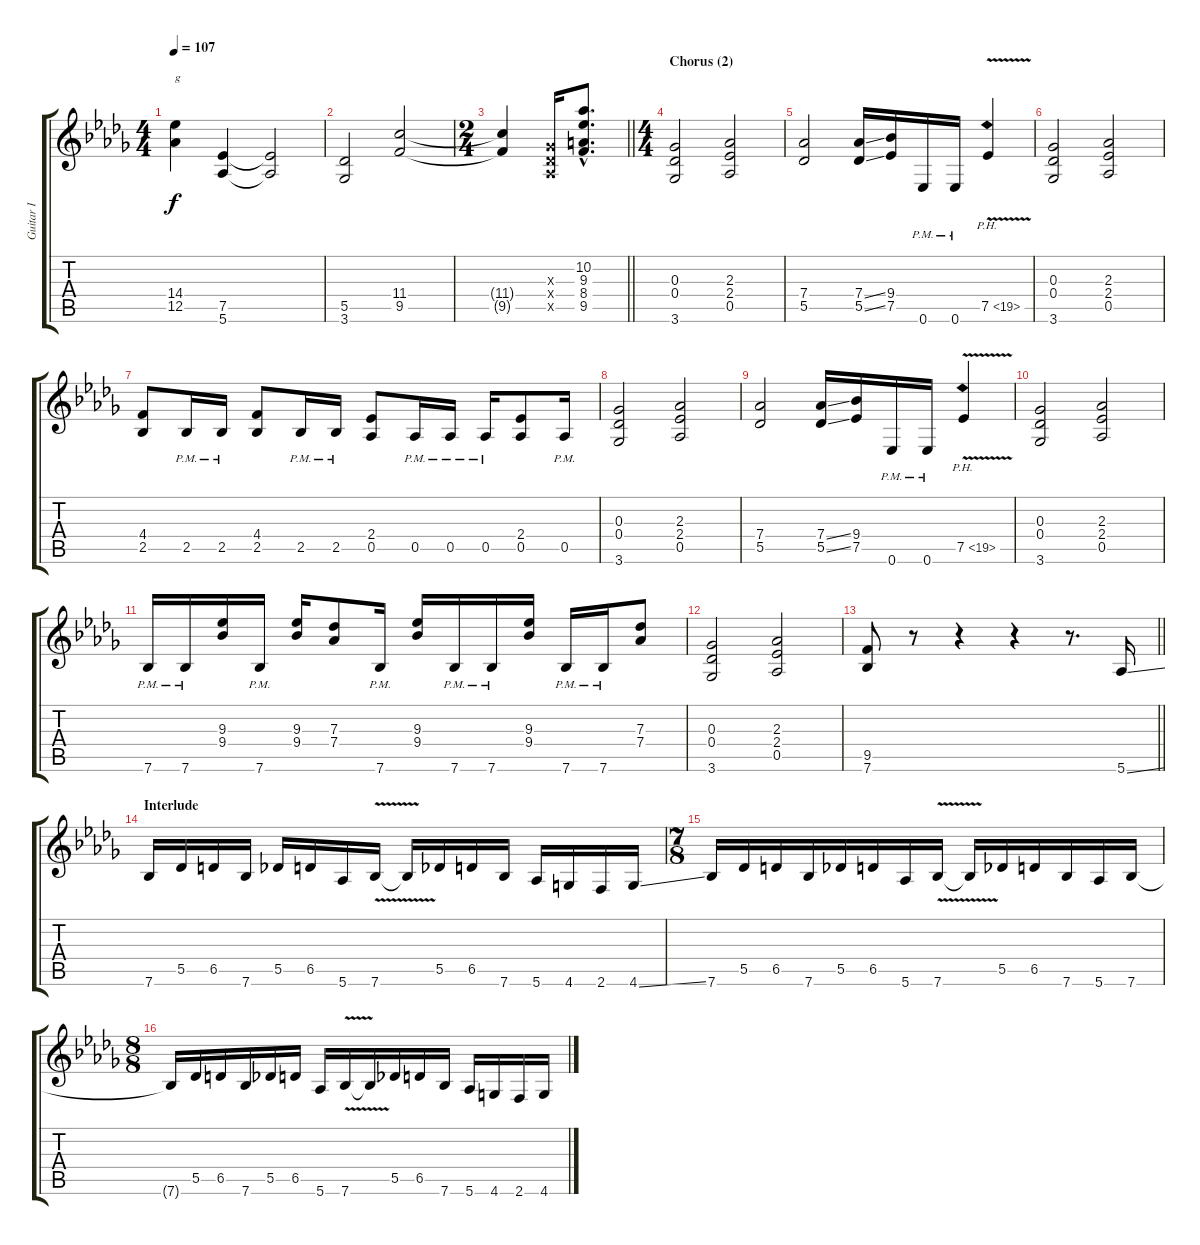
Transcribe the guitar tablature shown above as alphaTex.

\track ("Guitar I" "Guitar I") {instrument distortionguitar}
\staff {score tabs}
\tuning (Eb4 Bb3 Gb3 Db3 Ab2 Eb2) {hide}
\ts (4 4)
\tempo 107
\clef g2
\ks bbminor
(14.4 12.5).4{txt "g" dy f} (7.5 5.6).4 (7.5{t} 5.6{t}).2 |
(5.5 3.6).2 (11.4 9.5).2 |
\ts (2 4)
\barLineRight lightlight
(11.4{t} 9.5{t}).4 (0.3{x} 0.4{x} 0.5{x}).16 (10.2{hac} 9.3{hac} 8.4{hac} 9.5{hac}).8{d} |
\ts (4 4)
\section ("" "Chorus (2)")
(0.3 0.4 3.6).2 (2.3 2.4 0.5).2 |
(7.4 5.5).2 (7.4{ss} 5.5{ss}).16 (9.4 7.5).16 0.6{pm}.16 0.6{pm}.16 7.5{ph 12 v}.4 |
(0.3 0.4 3.6).2 (2.3 2.4 0.5).2 |
(4.4 2.5).8 2.5{pm}.16 2.5{pm}.16 (4.4 2.5).8 2.5{pm}.16 2.5{pm}.16 (2.4 0.5).8 0.5{pm}.16 0.5{pm}.16 0.5{pm}.16 (2.4 0.5).8 0.5{pm}.16 |
(0.3 0.4 3.6).2 (2.3 2.4 0.5).2 |
(7.4 5.5).2 (7.4{ss} 5.5{ss}).16 (9.4 7.5).16 0.6{pm}.16 0.6{pm}.16 7.5{ph 12 v}.4 |
(0.3 0.4 3.6).2 (2.3 2.4 0.5).2 |
7.6{pm}.16 7.6{pm}.16 (9.3 9.4).16 7.6{pm}.16 (9.3 9.4).16 (7.3 7.4).8 7.6{pm}.16 (9.3 9.4).16 7.6{pm}.16 7.6{pm}.16 (9.3 9.4).16 7.6{pm}.16 7.6{pm}.16 (7.3 7.4).8 |
(0.3 0.4 3.6).2 (2.3 2.4 0.5).2 |
\barLineRight lightlight
(9.5 7.6).8 r.8 r.4 r.4 r.8{d} 5.6{ss}.16 |
\section ("" "Interlude")
7.6.16 5.5.16 6.5.16 7.6.16 5.5.16 6.5.16 5.6.16 7.6{v}.16 7.6{t}.16 5.5.16 6.5.16 7.6.16 5.6.16 4.6.16 2.6.16 4.6{ss}.16 |
\ts (7 8)
7.6.16 5.5.16 6.5.16 7.6.16 5.5.16 6.5.16 5.6.16 7.6{v}.16 7.6{t}.16 5.5.16 6.5.16 7.6.16 5.6.16 7.6.16 |
\ts (8 8)
7.6{t}.16 5.5.16 6.5.16 7.6.16 5.5.16 6.5.16 5.6.16 7.6{v}.16 7.6{t}.16 5.5.16 6.5.16 7.6.16 5.6.16 4.6.16 2.6.16 4.6{ss}.16
